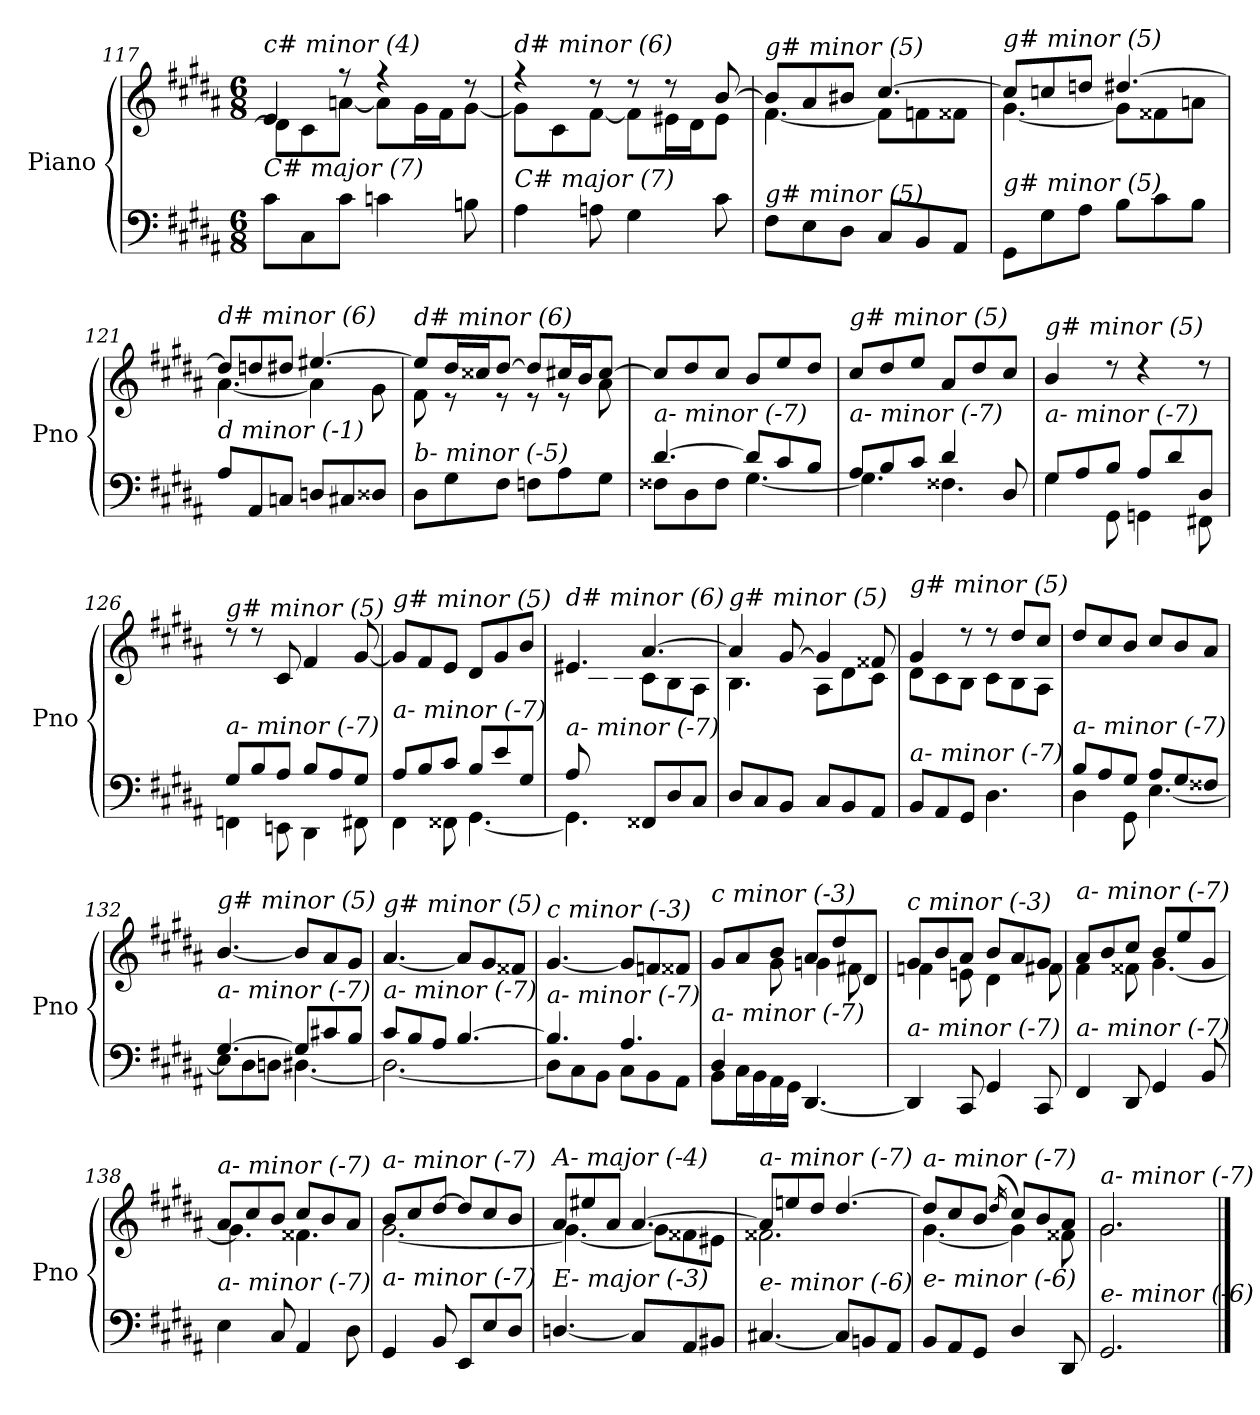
**kern	**kern
*part1	*part1
*staff2	*staff1
*I"Piano	*
*I'Pno	*
*clefF4	*clefG2
*k[f#c#g#d#a#]	*k[f#c#g#d#a#]
*M6/8	*M6/8
=117	=117
*	*^
!	!LO:TX:i:t=c# minor (4)	!
!LO:TX:i:t=C# major (7)	!	!
8c#\L	4e/	8d#\L]
8C#\	.	8c#\
8c#\J	8r	[8an\J
4cni\	4r	8a\L]
.	.	16g#\L
.	.	16f#\J
8Bn\	8r	[8g#\J
=118	=118	=118
!	!LO:TX:i:t=d# minor (6)	!
!LO:TX:i:t=C# major (7)	!	!
4A#\	4r	8g#\L]
.	.	8c#\
8An\	8r	[8f#\J
4G#\	8r	8f#\L]
.	8r	16e#X\L
.	.	16d#\J
8c#\	[8b/	8e#\J
=119	=119	=119
!	!LO:TX:i:t=g# minor (5)	!
!LO:TX:i:t=g# minor (5)	!	!
8F#\L	8b/L]	[4.f#\
8E\	8a#/	.
8D#\J	8b#Xj/J	.
8C#/L	[4.cc#/	8f#\L]
8BB/	.	8fni\
8AA#/J	.	8f##X\J
=120	=120	=120
!	!LO:TX:i:t=g# minor (5)	!
!LO:TX:i:t=g# minor (5)	!	!
8GG#\L	8cc#/L]	[4.g#\
8G#\	8ccni/	.
8A#\J	8ddni/J	.
8B\L	[4.dd#/	8g#\L]
8c#\	.	8f##X\
8B\J	.	8ani\J
!!LO:PB:g=z	!!
=121	=121	=121
!	!LO:TX:i:t=d# minor (6)	!
!LO:TX:i:t=d minor (-1)	!	!
8A#/L	8dd#/L]	[4.a#\
8AA#/	8ddni/	.
8Cni/J	8dd#/J	.
8Dni/L	[4.ee#X/	4a#\]
8C#i/	.	.
8D##i/J	.	8g#\
=122	=122	=122
!	!LO:TX:i:t=d# minor (6)	!
!LO:TX:i:t=b- minor (-5)	!	!
8D#\L	8ee#/L]	8f#\
8G#\	16dd#/L	8r
.	16cc##Xj/J	.
8F#\J	[8dd#/J	8r
8Fni\L	8dd#/L]	8r
8A#\	16cc#X/L	8r
.	16b/J	.
8G#\J	[8cc#/J	8a#\
=123	=123	=123
*^	*	*
!	!	!LO:TX:i:t=g# minor (5)	!
!LO:TX:i:t=a- minor (-7)	!	!	!
*	*	*v	*v
[4.d#/	8F##X\L	8cc#/L]
.	8D#\	8dd#/
.	8F##\J	8cc#/J
8d#/L]	[4.G#\	8b/L
8c#/	.	8ee/
8B/J	.	8dd#/J
=124	=124	=124
!	!	!LO:TX:i:t=g# minor (5)
!LO:TX:i:t=a- minor (-7)	!	!
8A#/L	4.G#\]	8cc#/L
8B/	.	8dd#/
8c#/J	.	8ee/J
4d#/	4.F##X\	8a#/L
.	.	8dd#/
8D#/	.	8cc#/J
=125	=125	=125
!	!	!LO:TX:i:t=g# minor (5)
!LO:TX:i:t=a- minor (-7)	!	!
8G#/L	4G#\	4b/
8A#/	.	.
8B/J	8GG#\	8rdd
8A#/L	4GGni\	4rdd
8d#/	.	.
8D#/J	8FF#X\	8rdd
!!LO:LB:g=z
=126	=126	=126
!	!	!LO:TX:i:t=g# minor (5)
!LO:TX:i:t=a- minor (-7)	!	!
8G#/L	4FFni\	8rdd
8B/	.	8rdd
8A#/J	8EEn\	8c#/
8B/L	4DD#\	4f#/
8A#/	.	.
8G#/J	8FF#Xi\	[8g#/
=127	=127	=127
!	!	!LO:TX:i:t=g# minor (5)
!LO:TX:i:t=a- minor (-7)	!	!
8A#/L	4FF#\	8g#/L]
8B/	.	8f#/
8c#/J	8FF##X\	8e/J
8B/L	[4.GG#\	8d#/L
8e/	.	8g#/
8G#/J	.	8b/J
=128	=128	=128
*	*	*^
!	!	!LO:TX:i:t=d# minor (6)	!
!LO:TX:i:t=a- minor (-7)	!	!	!
8A#/L	4.GG#\]	4.e#X/	8ryy
2ryy	.	.	8c#\
.	.	.	8B\J
.	8FF##X/L	[4.a#/	8c#\L
.	8D#/	.	8B\
8ryy	8C#/J	.	8A#\J
=129	=129	=129	=129
!	!	!LO:TX:i:t=g# minor (5)	!
!LO:TX:i:t=a- minor (-7)	!	!	!
*v	*v	*	*
8D#/L	4a#/]	4.B\
8C#/	.	.
8BB/J	[8g#/	.
8C#/L	4g#/]	8A#\L
8BB/	.	8d#\
8AA#/J	8f##X/	8c#\J
=130	=130	=130
!	!LO:TX:i:t=g# minor (5)	!
!LO:TX:i:t=a- minor (-7)	!	!
8BB/L	4g#/	8d#\L
8AA#/	.	8c#\
8GG#/J	8r	8B\J
4.D#\	8r	8c#\L
.	8dd#/L	8B\
.	8cc#/J	8A#\J
=131	=131	=131
*^	*	*
!	!	!LO:TX:i:t=g# minor (5)	!
!LO:TX:i:t=a- minor (-7)	!	!	!
*	*	*v	*v
8B/L	4D#\	8dd#/L
8A#/	.	8cc#/
8G#/J	8GG#\	8b/J
8A#/L	[4.E\	8cc#/L
8G#/	.	8b/
8F##X/J	.	8a#/J
!!LO:LB:g=z
=132	=132	=132
!	!	!LO:TX:i:t=g# minor (5)
!LO:TX:i:t=a- minor (-7)	!	!
[4.G#/	8E\L]	[4.b/
.	8D#\	.
.	8Dni\J	.
8G#/L]	[4.D#\	8b/L]
8c#X/	.	8a#/
8B/J	.	8g#/J
=133	=133	=133
!	!	!LO:TX:i:t=g# minor (5)
!LO:TX:i:t=a- minor (-7)	!	!
8c#/L	2.D#\_	[4.a#/
8B/	.	.
8A#/J	.	.
[4.B/	.	8a#/L]
.	.	8g#/
.	.	8f##X/J
=134	=134	=134
!	!	!LO:TX:i:t=c minor (-3)
!LO:TX:i:t=a- minor (-7)	!	!
4.B/]	8D#\L]	[4.g#/
.	8C#\	.
.	8BB\J	.
4.A#/	8C#\L	8g#/L]
.	8BB\	8fni/
.	8AA#\J	8f##X/J
=135	=135	=135
*	*	*^
!	!	!LO:TX:i:t=c minor (-3)	!
!LO:TX:i:t=a- minor (-7)	!	!	!
4D#/	8BB\L	8g#/L	4ryy
.	16C#\L	8a#/	.
.	16BB\	.	.
2ryy	16AA#\	8b/J	8g#\
.	16GG#\JJ	.	.
.	[4.DD#/	8a#/L	4gni\
.	.	8dd#/	.
.	.	8d#/J	8f#X\
*v	*v	*	*
=136	=136	=136
!	!LO:TX:i:t=c minor (-3)	!
!LO:TX:i:t=a- minor (-7)	!	!
4DD#/]	8g#/L	4fni\
.	8b/	.
8CC#/	8a#/J	8en\
4GG#/	8b/L	4d#\
.	8a#/	.
8CC#/	8g#/J	8f#Xi\
=137	=137	=137
!	!LO:TX:i:t=a- minor (-7)	!
!LO:TX:i:t=a- minor (-7)	!	!
4FF#/	8a#/L	4f#\
.	8b/	.
8DD#/	8cc#/J	8f##X\
4GG#/	8b/L	[4.g#\
.	8ee/	.
8BB/	8g#/J	.
!!LO:LB:g=z	!!
=138	=138	=138
!	!LO:TX:i:t=a- minor (-7)	!
!LO:TX:i:t=a- minor (-7)	!	!
4E\	8a#/L	4.g#\]
.	8cc#/	.
8C#/	8b/J	.
4AA#/	8cc#/L	4.f##X\
.	8b/	.
8D#\	8a#/J	.
=139	=139	=139
!	!LO:TX:i:t=a- minor (-7)	!
!LO:TX:i:t=a- minor (-7)	!	!
4GG#/	8b/L	[2.g#\
.	8cc#/	.
8BB/	[8dd#/J	.
8EE/L	8dd#/L]	.
8E/	8cc#/	.
8D#/J	8b/J	.
=140	=140	=140
!	!LO:TX:i:t=A- major (-4)	!
!LO:TX:i:t=E- major (-3)	!	!
[4.Dni/	8a#/L	4.g#\_
.	8ee#X/	.
.	8a#/J	.
8C##/L]	[4.a#/	8g#\L]
8AA#/	.	8f##X\
8BB#Xj/J	.	8e#X\J
=141	=141	=141
!	!LO:TX:i:t=a- minor (-7)	!
!LO:TX:i:t=e- minor (-6)	!	!
[4.C#X/	8a#/L]	2.f##X\
.	8een/	.
.	8dd#/J	.
8C#/L]	[4.dd#/	.
8BBn/	.	.
8AA#/J	.	.
=142	=142	=142
!	!LO:TX:i:t=a- minor (-7)	!
!LO:TX:i:t=e- minor (-6)	!	!
8BB/L	8dd#/L]	[4.g#\
8AA#/	8cc#/	.
8GG#/J	8b/J	.
.	(>16qdd#/	.
4D#/	8cc#/L)	4g#\]
.	8b/	.
8DD#/	8a#/J	8f##X\
=143	=143	=143
!	!LO:TX:i:t=a- minor (-7)	!
!LO:TX:i:t=e- minor (-6)	!	!
2.GG#/	2.g#/	2.g#\
*	*v	*v
==	==
*-	*-
